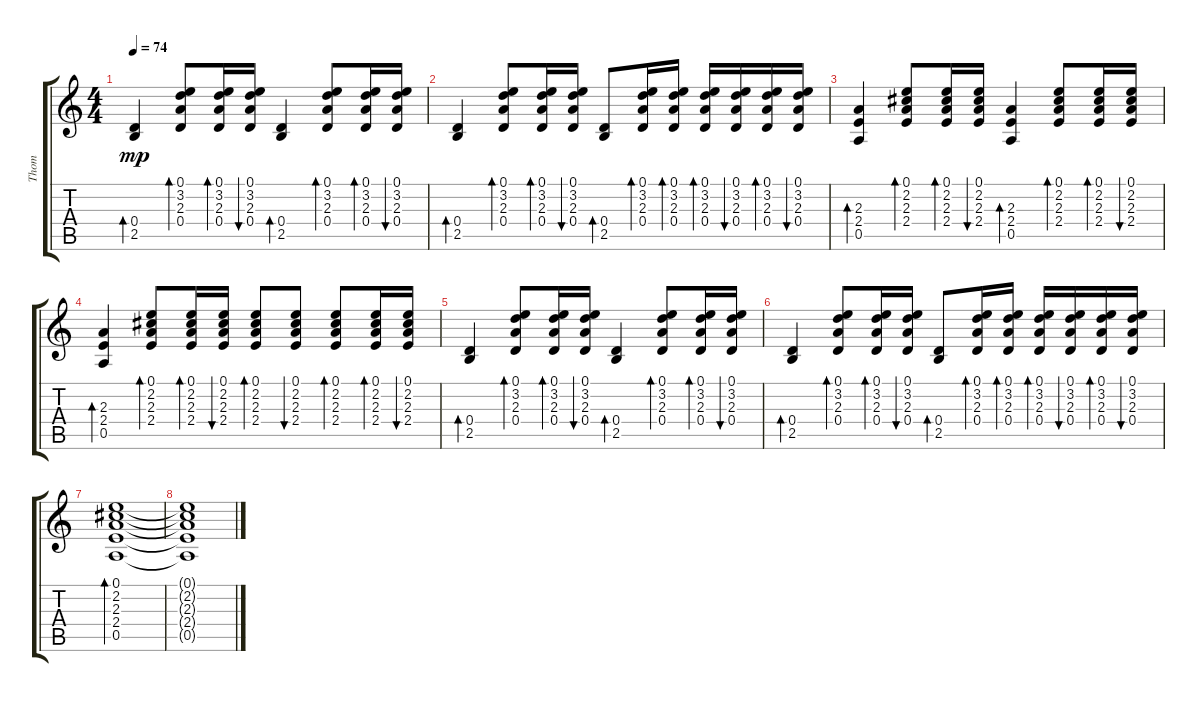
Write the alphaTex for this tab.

\track ("Thom" "Thom") {instrument acousticguitarsteel}
\staff {score tabs}
\tuning (E4 B3 G3 D3 A2 E2) {hide}
\ts (4 4)
\tempo 74
\clef g2
\ks c
(0.4 2.5).4{bd 30 dy mp} (0.1 3.2 2.3 0.4).8{bd 30} (0.1 3.2 2.3 0.4).16{bd 30} (0.1 3.2 2.3 0.4).16{bu 30} (0.4 2.5).4{bd 30} (0.1 3.2 2.3 0.4).8{bd 30} (0.1 3.2 2.3 0.4).16{bd 30} (0.1 3.2 2.3 0.4).16{bu 30} |
(0.4 2.5).4{bd 30} (0.1 3.2 2.3 0.4).8{bd 30} (0.1 3.2 2.3 0.4).16{bd 30} (0.1 3.2 2.3 0.4).16{bu 30} (0.4 2.5).8{bd 30} (0.1 3.2 2.3 0.4).16{bd 30} (0.1 3.2 2.3 0.4).16{bd 30} (0.1 3.2 2.3 0.4).16{bd 30} (0.1 3.2 2.3 0.4).16{bu 30} (0.1 3.2 2.3 0.4).16{bd 30} (0.1 3.2 2.3 0.4).16{bu 30} |
(2.3 2.4 0.5).4{bd 30} (0.1 2.2 2.3 2.4).8{bd 30} (0.1 2.2 2.3 2.4).16{bd 30} (0.1 2.2 2.3 2.4).16{bu 30} (2.3 2.4 0.5).4{bd 30} (0.1 2.2 2.3 2.4).8{bd 30} (0.1 2.2 2.3 2.4).16{bd 30} (0.1 2.2 2.3 2.4).16{bu 30} |
(2.3 2.4 0.5).4{bd 30} (0.1 2.2 2.3 2.4).8{bd 30} (0.1 2.2 2.3 2.4).16{bd 30} (0.1 2.2 2.3 2.4).16{bu 30} (0.1 2.2 2.3 2.4).8{bd 30} (0.1 2.2 2.3 2.4).8{bu 30} (0.1 2.2 2.3 2.4).8{bd 30} (0.1 2.2 2.3 2.4).16{bd 30} (0.1 2.2 2.3 2.4).16{bu 30} |
(0.4 2.5).4{bd 30} (0.1 3.2 2.3 0.4).8{bd 30} (0.1 3.2 2.3 0.4).16{bd 30} (0.1 3.2 2.3 0.4).16{bu 30} (0.4 2.5).4{bd 30} (0.1 3.2 2.3 0.4).8{bd 30} (0.1 3.2 2.3 0.4).16{bd 30} (0.1 3.2 2.3 0.4).16{bu 30} |
(0.4 2.5).4{bd 30} (0.1 3.2 2.3 0.4).8{bd 30} (0.1 3.2 2.3 0.4).16{bd 30} (0.1 3.2 2.3 0.4).16{bu 30} (0.4 2.5).8{bd 30} (0.1 3.2 2.3 0.4).16{bd 30} (0.1 3.2 2.3 0.4).16{bd 30} (0.1 3.2 2.3 0.4).16{bd 30} (0.1 3.2 2.3 0.4).16{bu 30} (0.1 3.2 2.3 0.4).16{bd 30} (0.1 3.2 2.3 0.4).16{bu 30} |
(0.1 2.2 2.3 2.4 0.5).1{bd 240} |
(0.1{t} 2.2{t} 2.3{t} 2.4{t} 0.5{t}).1
